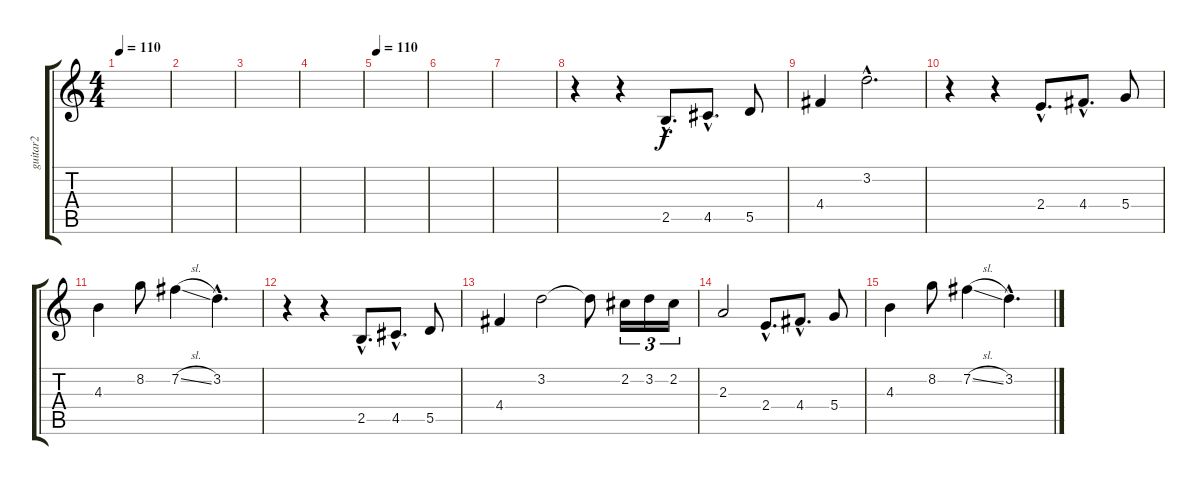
\track ("guitar2" "guitar2") {instrument electricguitarjazz}
\staff {score tabs}
\tuning (E4 B3 G3 D3 A2 E2) {hide}
\ts (4 4)
\tempo 110
\clef g2
\ks c
|
|
|
|
\tempo 110
|
|
|
r.4 r.4 2.5{hac}.8{d} 4.5{hac}.8{d} 5.5.8 |
4.4.4 3.2{hac}.2{d} |
r.4 r.4 2.4{hac}.8{d} 4.4{hac}.8{d} 5.4.8 |
4.3.4 8.2.8 7.2{sl}.4 3.2{hac}.4{d} |
r.4 r.4 2.5{hac}.8{d} 4.5{hac}.8{d} 5.5.8 |
4.4.4 3.2.2 3.2{t}.8 2.2.16{tu (3 2)} 3.2.16{tu (3 2)} 2.2.16{tu (3 2)} |
2.3.2 2.4{hac}.8{d} 4.4{hac}.8{d} 5.4.8 |
4.3.4 8.2.8 7.2{sl}.4 3.2{hac}.4{d}
